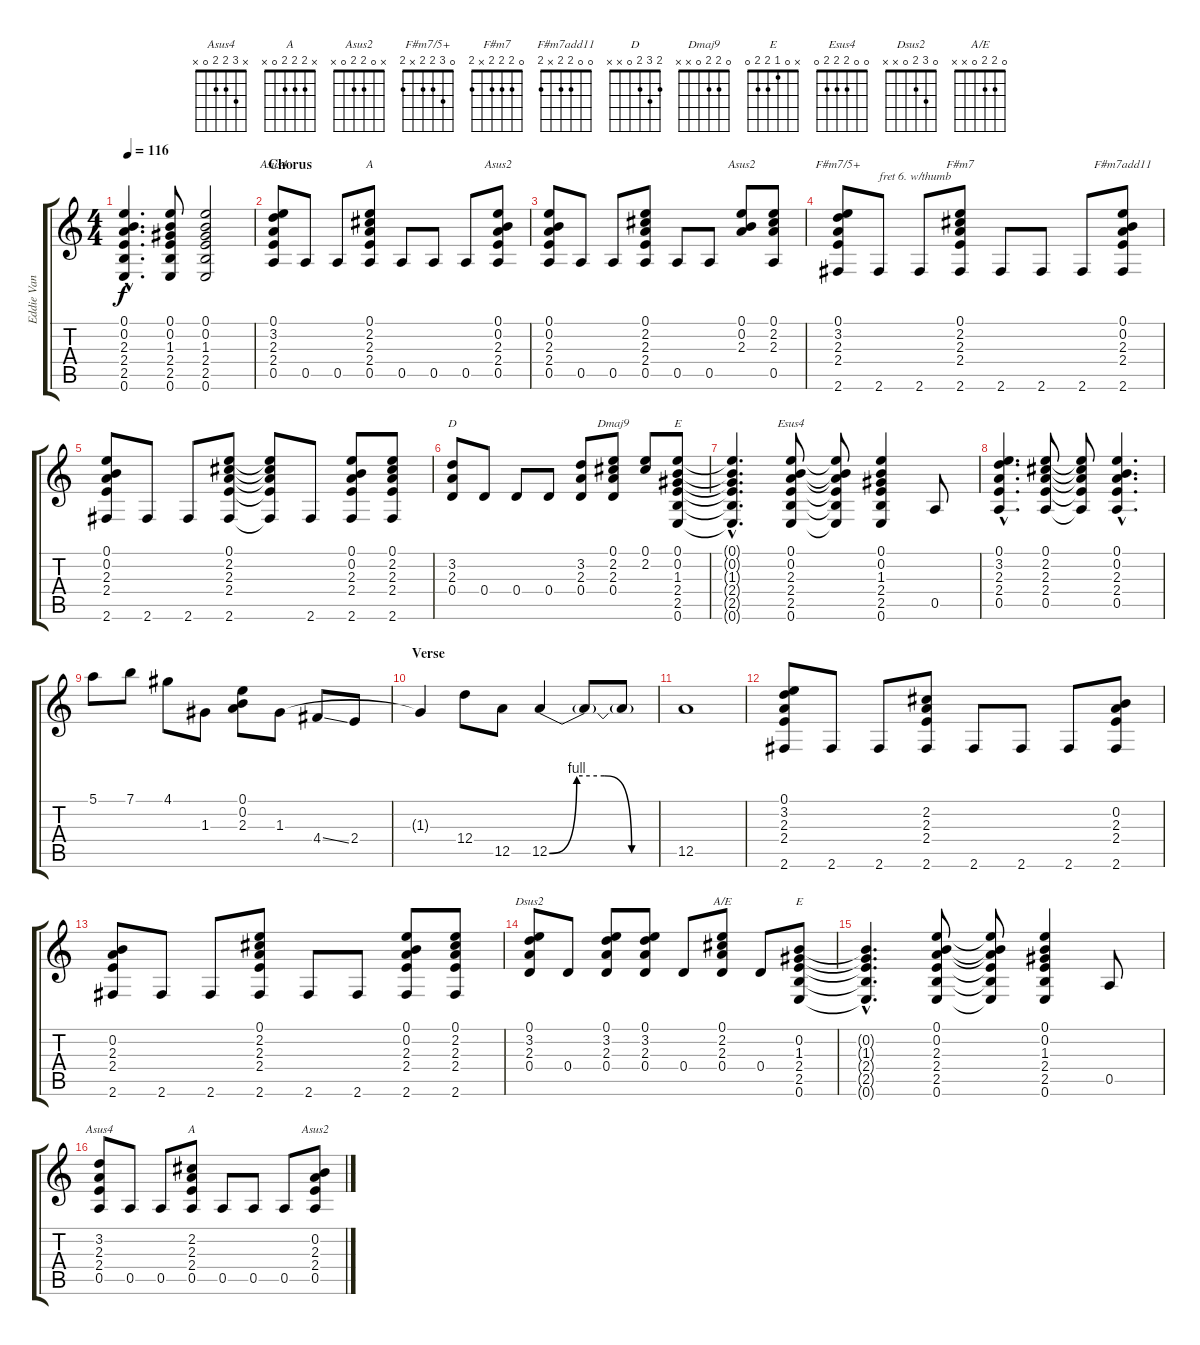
\track ("Eddie Van Halen (Lead)" "Eddie Van ") {instrument electricguitarclean}
\staff {score tabs}
\tuning (E4 B3 G3 D3 A2 E2) {hide}
\chord ("Asus4" 0 3 2 2 0 x)
\chord ("A" 0 2 2 2 0 x)
\chord ("Asus2" 0 0 2 2 0 x)
\chord ("Asus2" 0 0 2 x x x)
\chord ("F#m7/5+" 0 3 2 2 x 2)
\chord ("F#m7" 0 2 2 2 x 2)
\chord ("F#m7add11" 0 0 2 2 x 2)
\chord ("D" 2 3 2 0 x x)
\chord ("Dmaj9" 0 2 2 0 x x)
\chord ("E" 0 0 1 2 2 0)
\chord ("Esus4" 0 0 2 2 2 0)
\chord ("Dsus2" 0 3 2 0 x x)
\chord ("A/E" 0 2 2 0 x x)
\chord ("E" x 0 1 2 2 0)
\chord ("Asus4" x 3 2 2 0 x)
\chord ("A" x 2 2 2 0 x)
\chord ("Asus2" x 0 2 2 0 x)
\ts (4 4)
\tempo 116
\clef g2
\ks c
(0.1{hac} 0.2{hac} 2.3{hac} 2.4{hac} 2.5{hac} 0.6{hac}).4{d dy f} (0.1 0.2 1.3 2.4 2.5 0.6).8 (0.1 0.2 1.3 2.4 2.5 0.6).2 |
\section ("" "Chorus")
(0.1 3.2 2.3 2.4 0.5).8{ch "Asus4"} 0.5.8 0.5.8 (0.1 2.2 2.3 2.4 0.5).8{ch "A"} 0.5.8 0.5.8 0.5.8 (0.1 0.2 2.3 2.4 0.5).8{ch "Asus2"} |
(0.1 0.2 2.3 2.4 0.5).8 0.5.8 0.5.8 (0.1 2.2 2.3 2.4 0.5).8 0.5.8 0.5.8 (0.1 0.2 2.3).8{ch "Asus2"} (0.1 2.2 2.3 0.5).8 |
(0.1 3.2 2.3 2.4 2.6).8{ch "F#m7/5+"} 2.6.8{txt "fret 6. w/thumb"} 2.6.8 (0.1 2.2 2.3 2.4 2.6).8{ch "F#m7"} 2.6.8 2.6.8 2.6.8 (0.1 0.2 2.3 2.4 2.6).8{ch "F#m7add11"} |
(0.1 0.2 2.3 2.4 2.6).8 2.6.8 2.6.8 (0.1 2.2 2.3 2.4 2.6).8 (0.1{t} 2.2{t} 2.3{t} 2.4{t} 2.6{t}).8 2.6.8 (0.1 0.2 2.3 2.4 2.6).8 (0.1 2.2 2.3 2.4 2.6).8 |
(3.2 2.3 0.4).8{ch "D"} 0.4.8 0.4.8 0.4.8 (3.2 2.3 0.4).8 (0.1 2.2 2.3 0.4).8{ch "Dmaj9"} (0.1 2.2).8 (0.1 0.2 1.3 2.4 2.5 0.6).8{ch "E"} |
(0.1{hac t} 0.2{hac t} 1.3{hac t} 2.4{hac t} 2.5{hac t} 0.6{hac t}).4{d} (0.1 0.2 2.3 2.4 2.5 0.6).8{ch "Esus4"} (0.1{t} 0.2{t} 2.3{t} 2.4{t} 2.5{t} 0.6{t}).8 (0.1 0.2 1.3 2.4 2.5 0.6).4 0.5.8 |
(0.1{hac} 3.2{hac} 2.3{hac} 2.4{hac} 0.5{hac}).4{d} (0.1 2.2 2.3 2.4 0.5).8 (0.1{t} 2.2{t} 2.3{t} 2.4{t} 0.5{t}).8 (0.1{hac} 0.2{hac} 2.3{hac} 2.4{hac} 0.5{hac}).4{d} |
5.1.8 7.1.8 4.1.8 1.3.8 (0.1 0.2 2.3).8 1.3.8 4.4{ss}.8 2.4.8 |
\section ("" "Verse")
1.3{t}.4 12.4.8 12.5.8 12.5{be (custom 0 0 15 4 30 4 45 0 60 0)}.4 12.5{t}.8 12.5{t}.8 |
12.5.1 |
(0.1 3.2 2.3 2.4 2.6).8 2.6.8 2.6.8 (2.2 2.3 2.4 2.6).8 2.6.8 2.6.8 2.6.8 (0.2 2.3 2.4 2.6).8 |
(0.2 2.3 2.4 2.6).8 2.6.8 2.6.8 (0.1 2.2 2.3 2.4 2.6).8 2.6.8 2.6.8 (0.1 0.2 2.3 2.4 2.6).8 (0.1 2.2 2.3 2.4 2.6).8 |
(0.1 3.2 2.3 0.4).8{ch "Dsus2"} 0.4.8 (0.1 3.2 2.3 0.4).8 (0.1 3.2 2.3 0.4).8 0.4.8 (0.1 2.2 2.3 0.4).8{ch "A/E"} 0.4.8 (0.2 1.3 2.4 2.5 0.6).8{ch "E"} |
(0.2{hac t} 1.3{hac t} 2.4{hac t} 2.5{hac t} 0.6{hac t}).4{d} (0.1 0.2 2.3 2.4 2.5 0.6).8 (0.1{t} 0.2{t} 2.3{t} 2.4{t} 2.5{t} 0.6{t}).8 (0.1 0.2 1.3 2.4 2.5 0.6).4 0.5.8 |
(3.2 2.3 2.4 0.5).8{ch "Asus4"} 0.5.8 0.5.8 (2.2 2.3 2.4 0.5).8{ch "A"} 0.5.8 0.5.8 0.5.8 (0.2 2.3 2.4 0.5).8{ch "Asus2"}
